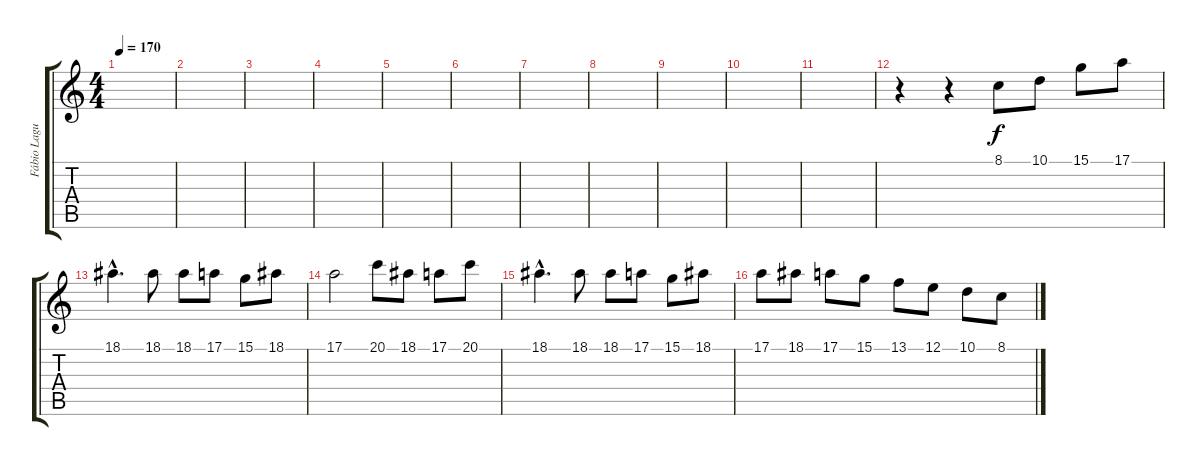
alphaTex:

\track ("Fábio Laguna" "Fábio Lagu") {instrument flute}
\staff {score tabs}
\tuning (E4 B3 G3 D3 A2 E2) {hide}
\ts (4 4)
\tempo 170
\clef g2
\ks c
|
|
|
|
|
|
|
|
|
|
|
r.4 r.4 8.1.8 10.1.8 15.1.8 17.1.8 |
18.1{hac}.4{d} 18.1.8 18.1.8 17.1.8 15.1.8 18.1.8 |
17.1.2 20.1.8 18.1.8 17.1.8 20.1.8 |
18.1{hac}.4{d} 18.1.8 18.1.8 17.1.8 15.1.8 18.1.8 |
17.1.8 18.1.8 17.1.8 15.1.8 13.1.8 12.1.8 10.1.8 8.1.8
